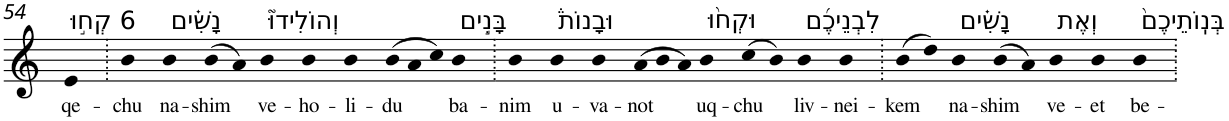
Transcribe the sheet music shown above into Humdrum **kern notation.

**kern	**text
*part1	*part1
*staff1	*staff1
*I"Piano	*
*I'Pno	*
!!LO:PB:g=z
*clefG2	*
*k[]	*
=54	=54
!LO:TX:a:t=6 קְח֣וּ	!
!	!LO:LY:b
4e	qe-
=55.	=55.
!	!LO:LY:b
4b	-chu
!LO:TX:a:t=נָשִׁ֗ים	!
!	!LO:LY:b
4b	na-
!	!LO:LY:b
(>8b	-shim
8a)	.
!LO:TX:a:t=וְהוֹלִידוּ֮	!
!	!LO:LY:b
4b	ve-
!	!LO:LY:b
4b	-ho-
!	!LO:LY:b
4b	-li-
*Xtuplet	*
!	!LO:LY:b
(>12b	-du
12a	.
12cc)	.
!LO:TX:a:t=בָּנִ֣ים	!
!	!LO:LY:b
4b	ba-
=56.	=56.
!	!LO:LY:b
4b	-nim
!LO:TX:a:t=וּבָנוֹת֒	!
!	!LO:LY:b
4b	u-
!	!LO:LY:b
4b	-va-
!	!LO:LY:b
(>12a	-not
12b	.
12a)	.
!LO:TX:a:t=וּקְח֨וּ	!
!	!LO:LY:b
4b	uq-
!	!LO:LY:b
(>8cc	-chu
8b)	.
!LO:TX:a:t=לִבְנֵיכֶ֜ם	!
!	!LO:LY:b
4b	liv-
!	!LO:LY:b
4b	-nei-
=57.	=57.
!	!LO:LY:b
(>8b	-kem
8dd)	.
!LO:TX:a:t=נָשִׁ֗ים	!
!	!LO:LY:b
4b	na-
!	!LO:LY:b
(>8b	-shim
8a)	.
!LO:TX:a:t=וְאֶת	!
!	!LO:LY:b
4b	ve-
!	!LO:LY:b
4b	-et
!LO:TX:a:t=בְּנֽוֹתֵיכֶם֙	!
!	!LO:LY:b
4b	be-
=.	=.
*-	*-
